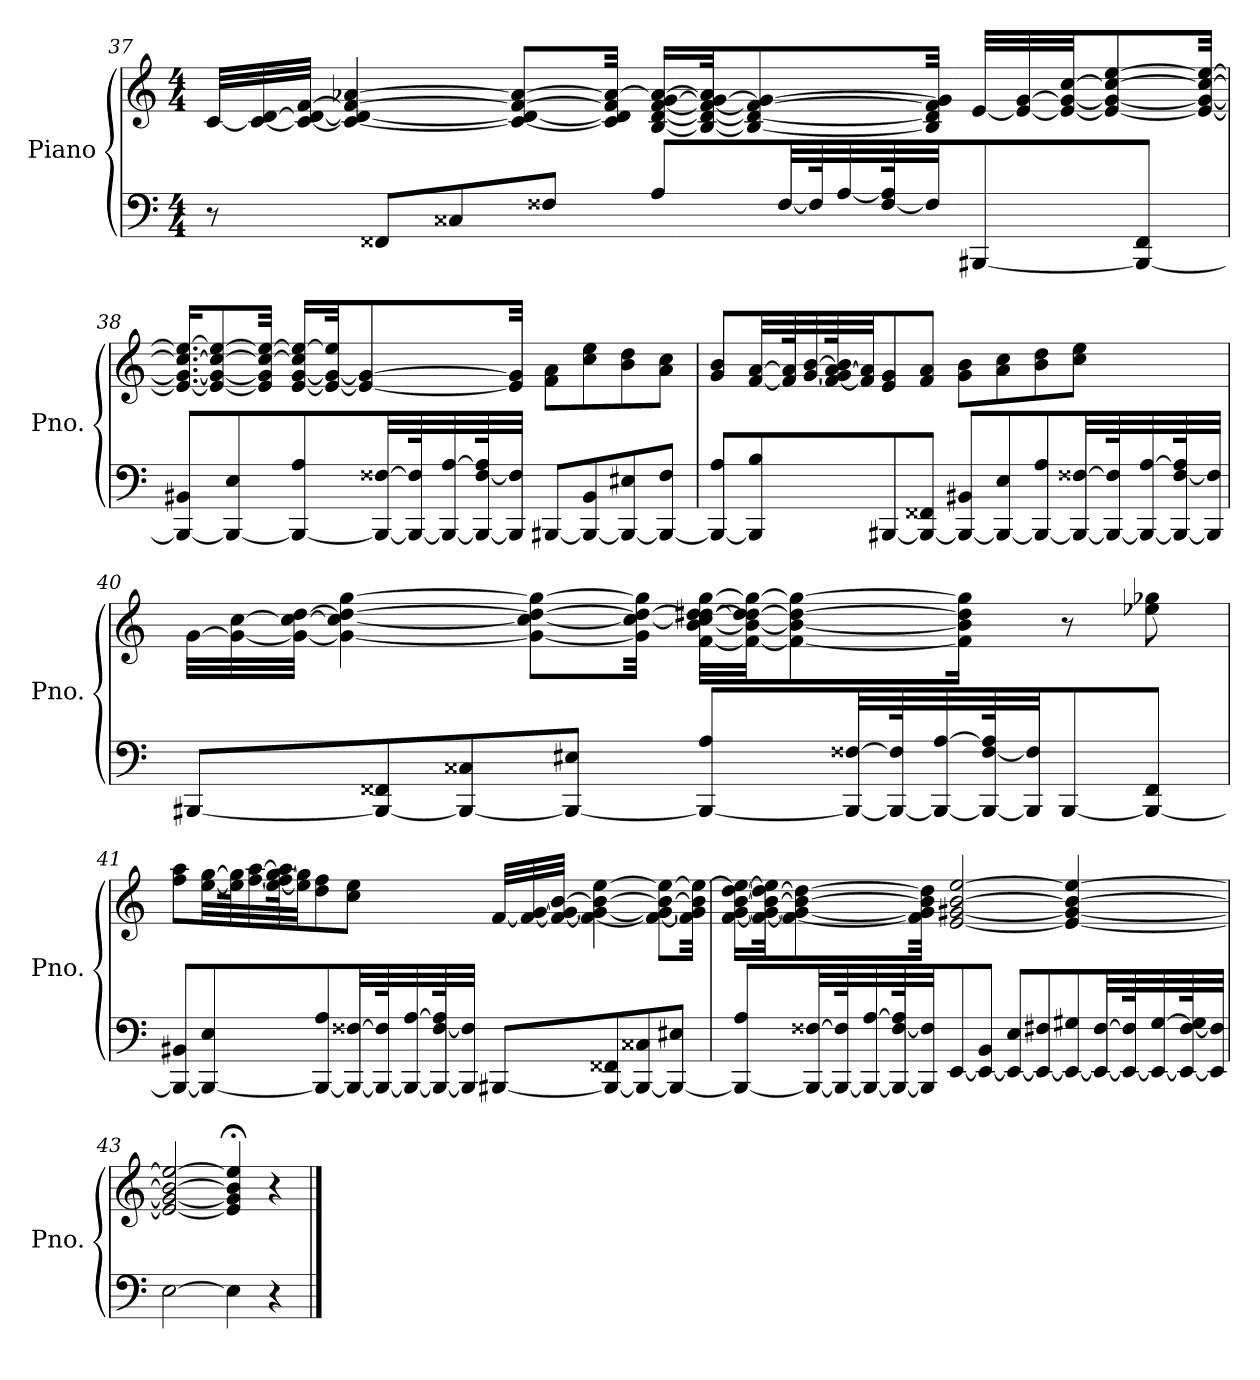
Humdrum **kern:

**kern	**kern
*part1	*part1
*staff2	*staff1
*I"Piano	*
*I'Pno.	*
!!LO:PB:g=z
*clefF4	*clefG2
*k[]	*k[]
*M4/4	*M4/4
=37	=37
8r	[32c/LLL
.	32c/_ [32d/
.	32c/_ 32d/_ [32f/JJJ
.	4c/_ 4d/_ 4f/_ [4a-X/
8FF##X/L	.
8C##X/	.
.	8c/_ 8d/_ 8f/_ 8a-/_L
8F##X/J	.
.	32c/] 32d/] 32f/] 32a-/_Jkk
8A/L	[16B/ [16d/ [16f/ [16g/ 16a-/_LL
.	32B/_ 32d/_ 32f/_ 32g/_ 32a-/]JK
.	8B/_ 8d/_ 8f/_ 8g/_
[32F##/LL	.
64F##/K]	.
[32A/	.
[64F##/ 64A/]K	.
32F##/JJ]	32B/] 32d/] 32f/] 32g/]Jkk
[8BBB#X/	[32e/LLL
.	32e/_ [32g/
.	32e/_ 32g/_ [32cc/JJ
.	8e/_ 8g/_ 8cc/_ [8ee/
8BBB#/_ 8FF##/J	.
.	32e/_ 32g/_ 32cc/_ 32ee/_Jkk
!!LO:LB:g=z
=38	=38
8BBB#/_ 8BB#X/L	16.e/_ 16.g/_ 16.cc/_ 16.ee/_KL
.	8e/_ 8g/_ 8cc/_ 8ee/_
8BBB#/_ 8E/	.
.	32e/] 32g/] 32cc/_ 32ee/_Jkk
8BBB#/_ 8A/	[16e/ [16g/ 16cc/] 16ee/_LL
.	32e/_ 32g/_ 32ee/]JK
.	8e/_ 8g/_
32BBB#/_ [32F##X/LL	.
64BBB#/_ 64F##/]K	.
32BBB#/_ [32A/	.
64BBB#/_ [64F##/ 64A/]K	.
32BBB#/] 32F##/]JJJ	32e/] 32g/]Jkk
[8BBB#X/L	8f\ 8a\L
8BBB#/_ 8BB#/	8cc\ 8ee\
8BBB#/_ 8E#X/	8b\ 8dd\
8BBB#/_ 8F##/J	8a\ 8cc\J
!!LO:LB:g=z
=39	=39
8BBB#/_ 8A/L	8g/ 8b/L
8BBB#/] 8B/	[32f/ [32a/LL
.	64f/] 64a/]K
.	[32g/ [32b/
.	[64f/ 64g/] [64a/ 64b/]K
.	32f/] 32a/]JJ
[8BBB#X/	8e/ 8g/
8BBB#/_ 8FF##X/J	8f/ 8a/J
8BBB#/_ 8BB#X/L	8g\ 8b\L
8BBB#/_ 8E/	8a\ 8cc\
8BBB#/_ 8A/	8b\ 8dd\
32BBB#/_ [32F##X/LL	8cc\ 8ee\J
64BBB#/_ 64F##/]K	.
32BBB#/_ [32A/	.
64BBB#/_ [64F##/ 64A/]K	.
32BBB#/] 32F##/]JJJ	.
!!LO:LB:g=z
=40	=40
[8BBB#X/L	[32g\LLL
.	32g\_ [32cc\
.	32g\_ 32cc\_ [32dd\JJJ
.	4g\_ 4cc\_ 4dd\_ [4gg\
8BBB#/_ 8FF##X/	.
8BBB#/_ 8C##X/	.
.	8g\_ 8cc\_ 8dd\_ 8gg\_L
8BBB#/_ 8E#X/J	.
.	32g\] 32cc\_ 32dd\_ 32gg\]Jkk
8BBB#/_ 8A/L	[32f\ [32b\ 32cc\] 32dd\_ [32dd#X\ [32gg\LLL
.	32f\_ 32b\_ 32dd\] 32dd#\_ 32gg\_JJ
.	8f\_ 8b\_ 8dd#\_ 8gg\_
32BBB#/_ [32F##X/LL	.
64BBB#/_ 64F##/]K	.
32BBB#/_ [32A/	.
.	16f\] 16b\] 16dd#\] 16gg\]Jk
64BBB#/_ [64F##/ 64A/]K	.
32BBB#/] 32F##/]JJ	.
[8BBB#/	8r
8BBB#/_ 8FF##/J	8ee-X\ 8gg-X\
!!LO:LB:g=z
=41	=41
8BBB#/_ 8BB#X/L	8ff\ 8aa\L
8BBB#/_ 8E/	[32ee\ [32gg\LL
.	64ee\] 64gg\]K
.	[32ff\ [32aa\
.	[64ee\ 64ff\] [64gg\ 64aa\]K
.	32ee\] 32gg\]JJ
8BBB#/_ 8A/	8dd\ 8ff\
32BBB#/_ [32F##X/LL	8cc\ 8ee\J
64BBB#/_ 64F##/]K	.
32BBB#/_ [32A/	.
64BBB#/_ [64F##/ 64A/]K	.
32BBB#/] 32F##/]JJJ	.
[8BBB#X/L	[32f/LLL
.	32f/_ [32g/
.	32f/_ 32g/_ [32b/JJJ
.	4f\_ 4g\_ 4b\_ [4ee\
8BBB#/_ 8FF##X/	.
8BBB#/_ 8C##X/	.
.	8f\_ 8g\_ 8b\_ 8ee\_L
8BBB#/_ 8E#X/J	.
.	32f\] 32g\] 32b\] 32ee\_Jkk
!!LO:PB:g=z
=42	=42
8BBB#/_ 8A/L	[16f\ [16g\ [16b\ [16dd\ 16ee\_LL
.	32f\_ 32g\_ 32b\_ 32dd\_ 32ee\]JK
.	8f\_ 8g\_ 8b\_ 8dd\_
32BBB#/_ [32F##X/LL	.
64BBB#/_ 64F##/]K	.
32BBB#/_ [32A/	.
64BBB#/_ [64F##/ 64A/]K	.
32BBB#/] 32F##/]JJ	32f\] 32g\] 32b\] 32dd\]Jkk
[8EE/	[2e/ [2g#X/ [2b/ [2ee/
8EE/_ 8BB/J	.
8EE/_ 8E/L	.
8EE/_ 8F#X/	.
8EE/_ 8G#X/	4e/_ 4g#/_ 4b/_ 4ee/_
32EE/_ [32F#/LL	.
64EE/_ 64F#/]K	.
32EE/_ [32G#/	.
64EE/_ [64F#/ 64G#/]K	.
32EE/] 32F#/]JJJ	.
=43	=43
[2E\	2e/_ 2g#/_ 2b/_ 2ee/_
4E\]	4e/];< 4g#/];< 4b/];< 4ee/];<
4r	4r
==	==
*-	*-
